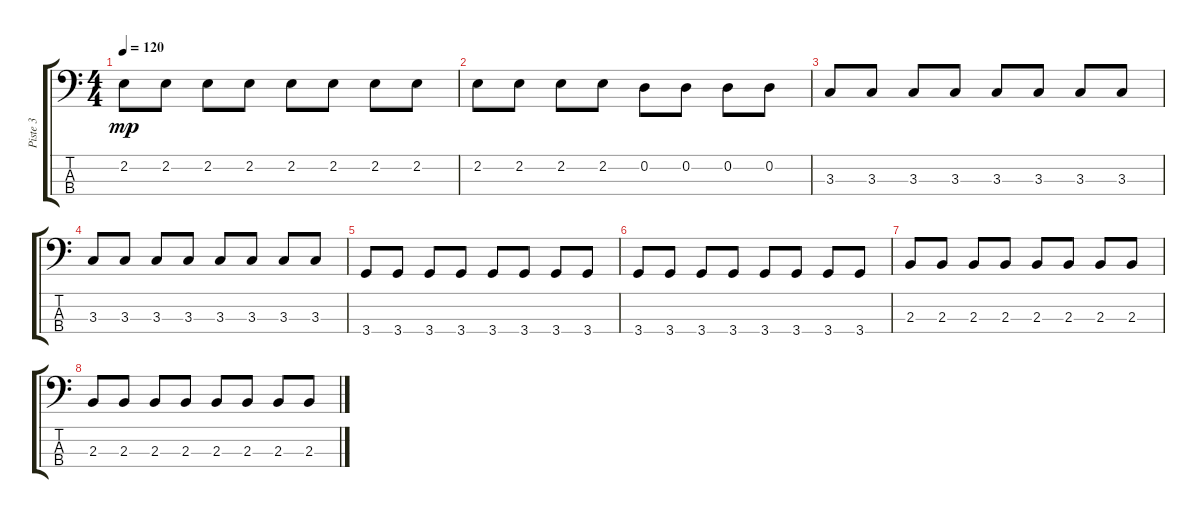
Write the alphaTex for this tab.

\track ("Piste 3" "Piste 3") {instrument electricbassfinger}
\staff {score tabs}
\tuning (G2 D2 A1 E1) {hide}
\ts (4 4)
\tempo 120
\clef f4
\ks c
2.2.8{dy mp} 2.2.8 2.2.8 2.2.8 2.2.8 2.2.8 2.2.8 2.2.8 |
2.2.8 2.2.8 2.2.8 2.2.8 0.2.8 0.2.8 0.2.8 0.2.8 |
3.3.8 3.3.8 3.3.8 3.3.8 3.3.8 3.3.8 3.3.8 3.3.8 |
3.3.8 3.3.8 3.3.8 3.3.8 3.3.8 3.3.8 3.3.8 3.3.8 |
3.4.8 3.4.8 3.4.8 3.4.8 3.4.8 3.4.8 3.4.8 3.4.8 |
3.4.8 3.4.8 3.4.8 3.4.8 3.4.8 3.4.8 3.4.8 3.4.8 |
2.3.8 2.3.8 2.3.8 2.3.8 2.3.8 2.3.8 2.3.8 2.3.8 |
2.3.8 2.3.8 2.3.8 2.3.8 2.3.8 2.3.8 2.3.8 2.3.8
